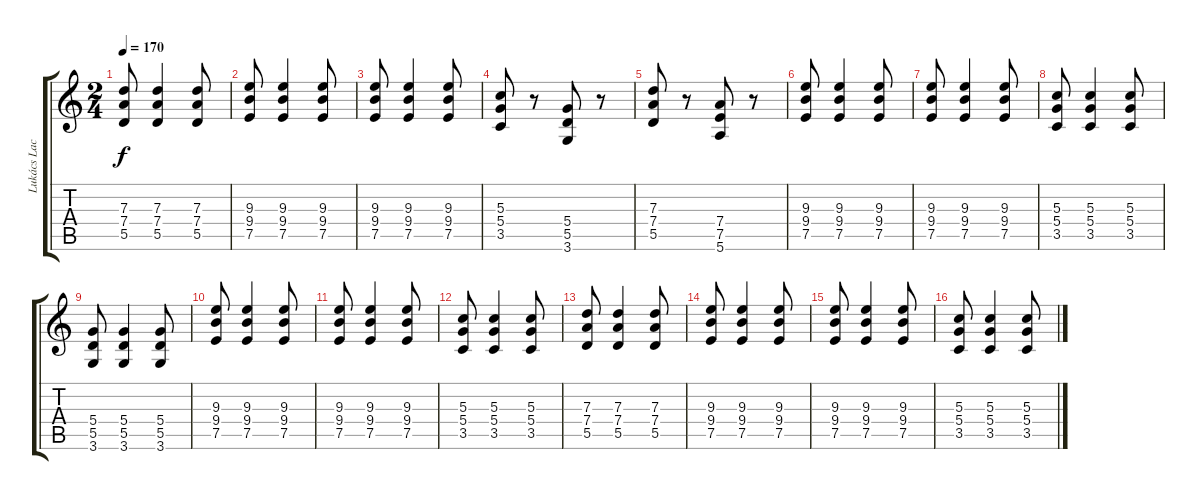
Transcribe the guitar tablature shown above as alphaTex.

\track ("Lukács Laci (gitár)" "Lukács Lac") {instrument overdrivenguitar}
\staff {score tabs}
\tuning (E4 B3 G3 D3 A2 E2) {hide}
\ts (2 4)
\tempo 170
\clef g2
\ks c
(7.3 7.4 5.5).8{dy f} (7.3 7.4 5.5).4 (7.3 7.4 5.5).8 |
(9.3 9.4 7.5).8 (9.3 9.4 7.5).4 (9.3 9.4 7.5).8 |
(9.3 9.4 7.5).8 (9.3 9.4 7.5).4 (9.3 9.4 7.5).8 |
(5.3 5.4 3.5).8 r.8 (5.4 5.5 3.6).8 r.8 |
(7.3 7.4 5.5).8 r.8 (7.4 7.5 5.6).8 r.8 |
(9.3 9.4 7.5).8 (9.3 9.4 7.5).4 (9.3 9.4 7.5).8 |
(9.3 9.4 7.5).8 (9.3 9.4 7.5).4 (9.3 9.4 7.5).8 |
(5.3 5.4 3.5).8 (5.3 5.4 3.5).4 (5.3 5.4 3.5).8 |
(5.4 5.5 3.6).8 (5.4 5.5 3.6).4 (5.4 5.5 3.6).8 |
(9.3 9.4 7.5).8 (9.3 9.4 7.5).4 (9.3 9.4 7.5).8 |
(9.3 9.4 7.5).8 (9.3 9.4 7.5).4 (9.3 9.4 7.5).8 |
(5.3 5.4 3.5).8 (5.3 5.4 3.5).4 (5.3 5.4 3.5).8 |
(7.3 7.4 5.5).8 (7.3 7.4 5.5).4 (7.3 7.4 5.5).8 |
(9.3 9.4 7.5).8 (9.3 9.4 7.5).4 (9.3 9.4 7.5).8 |
(9.3 9.4 7.5).8 (9.3 9.4 7.5).4 (9.3 9.4 7.5).8 |
(5.3 5.4 3.5).8 (5.3 5.4 3.5).4 (5.3 5.4 3.5).8
